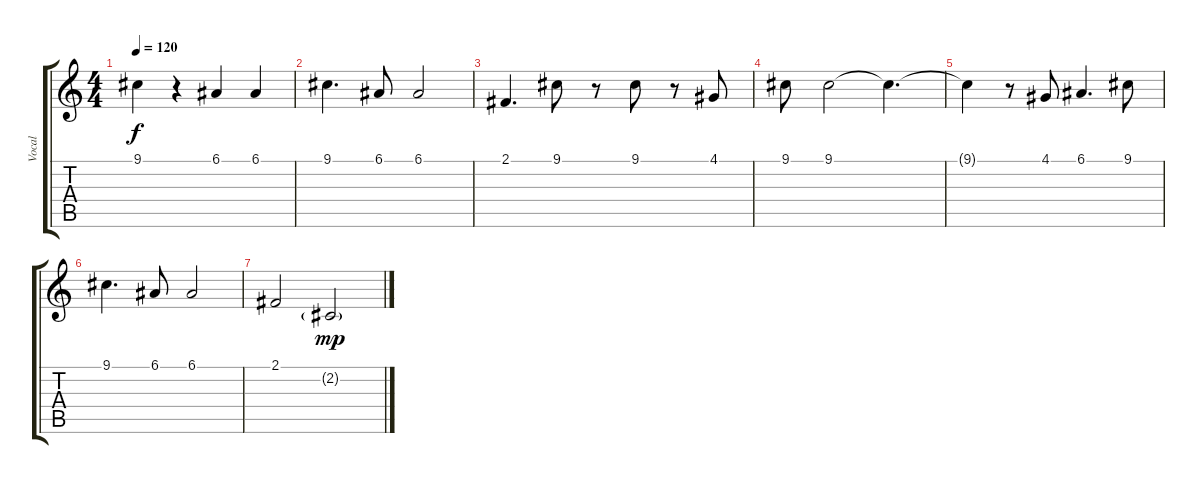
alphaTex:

\track ("Vocal" "Vocal") {instrument tangoaccordion}
\staff {score tabs}
\tuning (E4 B3 G3 D3 A2 E2) {hide}
\ts (4 4)
\tempo 120
\clef g2
\ks c
9.1{t}.4{dy f} r.4 6.1.4 6.1.4 |
9.1.4{d} 6.1.8 6.1.2 |
2.1.4{d} 9.1.8 r.8 9.1.8 r.8 4.1.8 |
9.1.8 9.1.2 9.1{t}.4{d} |
9.1{t}.4 r.8 4.1.8 6.1.4{d} 9.1.8 |
9.1.4{d} 6.1.8 6.1.2 |
2.1.2 2.2{g}.2{dy mp}
